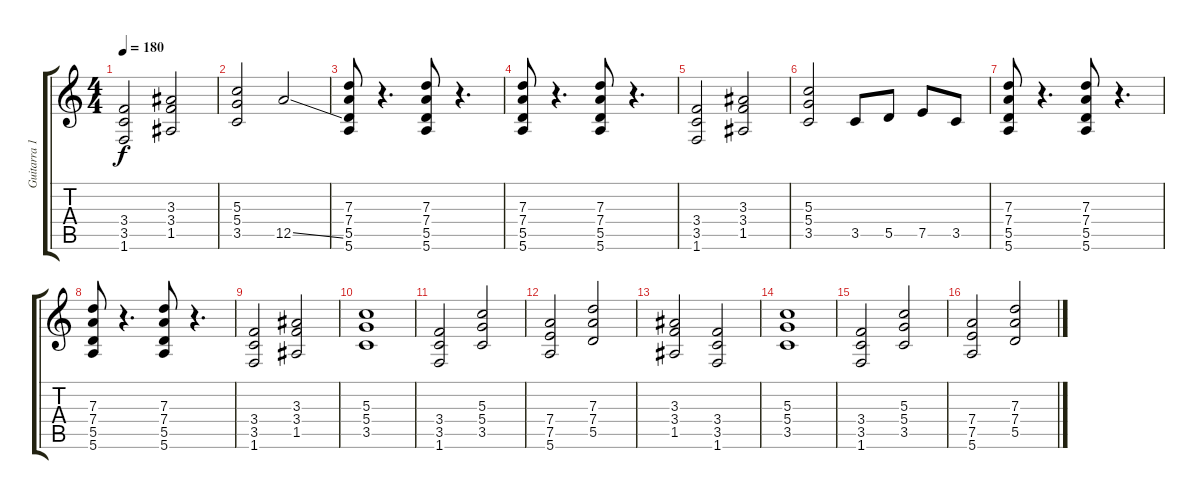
\track ("Guitarra 1" "Guitarra 1") {instrument distortionguitar}
\staff {score tabs}
\tuning (E4 B3 G3 D3 A2 E2) {hide}
\ts (4 4)
\tempo 180
\clef g2
\ks c
(3.4 3.5 1.6).2{dy f} (3.3 3.4 1.5).2 |
(5.3 5.4 3.5).2 12.5{ss}.2 |
(7.3 7.4 5.5 5.6).8 r.4{d} (7.3 7.4 5.5 5.6).8 r.4{d} |
(7.3 7.4 5.5 5.6).8 r.4{d} (7.3 7.4 5.5 5.6).8 r.4{d} |
(3.4 3.5 1.6).2 (3.3 3.4 1.5).2 |
(5.3 5.4 3.5).2 3.5.8 5.5.8 7.5.8 3.5.8 |
(7.3 7.4 5.5 5.6).8 r.4{d} (7.3 7.4 5.5 5.6).8 r.4{d} |
(7.3 7.4 5.5 5.6).8 r.4{d} (7.3 7.4 5.5 5.6).8 r.4{d} |
(3.4 3.5 1.6).2 (3.3 3.4 1.5).2 |
(5.3 5.4 3.5).1 |
(3.4 3.5 1.6).2 (5.3 5.4 3.5).2 |
(7.4 7.5 5.6).2 (7.3 7.4 5.5).2 |
(3.3 3.4 1.5).2 (3.4 3.5 1.6).2 |
(5.3 5.4 3.5).1 |
(3.4 3.5 1.6).2 (5.3 5.4 3.5).2 |
(7.4 7.5 5.6).2 (7.3 7.4 5.5).2
